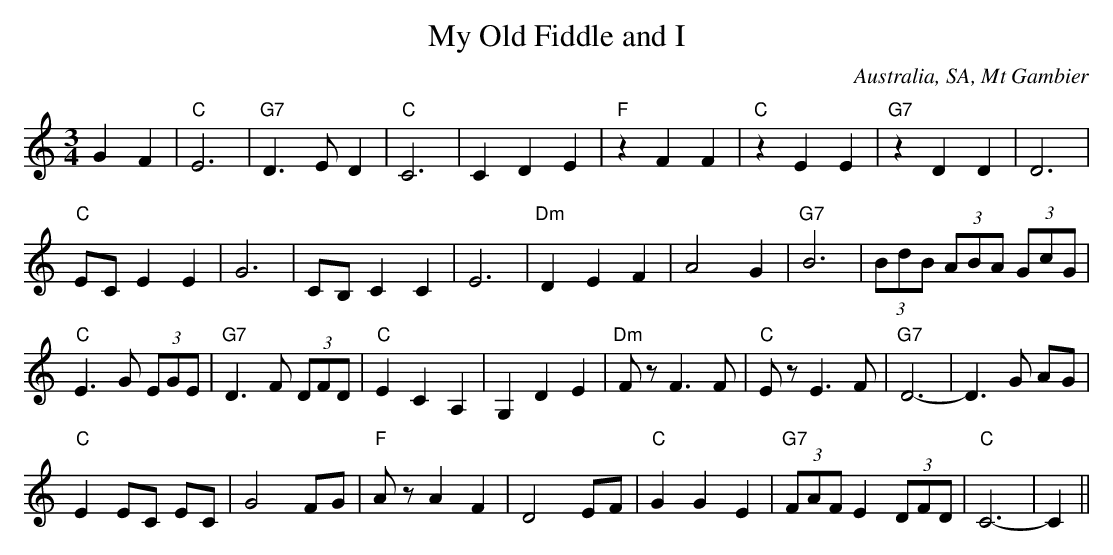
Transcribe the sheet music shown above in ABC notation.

X:1
T:My Old Fiddle and I
O:Australia, SA, Mt Gambier
M:3/4
L:1/8
K:C
G2F2|"C"E6|"G7"D3ED2|"C"C6|C2D2E2|"F"z2F2F2|"C"z2E2E2|"G7"z2D2D2|D6|
"C"ECE2E2|G6|CB,C2C2|E6|"Dm"D2E2F2|A4G2|"G7"B6|(3BdB (3ABA (3GcG|
"C"E3G (3EGE |"G7"D3F (3DFD|"C"E2C2A,2|G,2D2E2|"Dm"FzF3F|"C"EzE3F|"G7"D6-|D3G AG|
"C"E2EC EC|G4FG|"F"AzA2F2|D4EF|"C"G2G2E2|"G7"(3FAF E2(3DFD|"C"C6-|C2||
